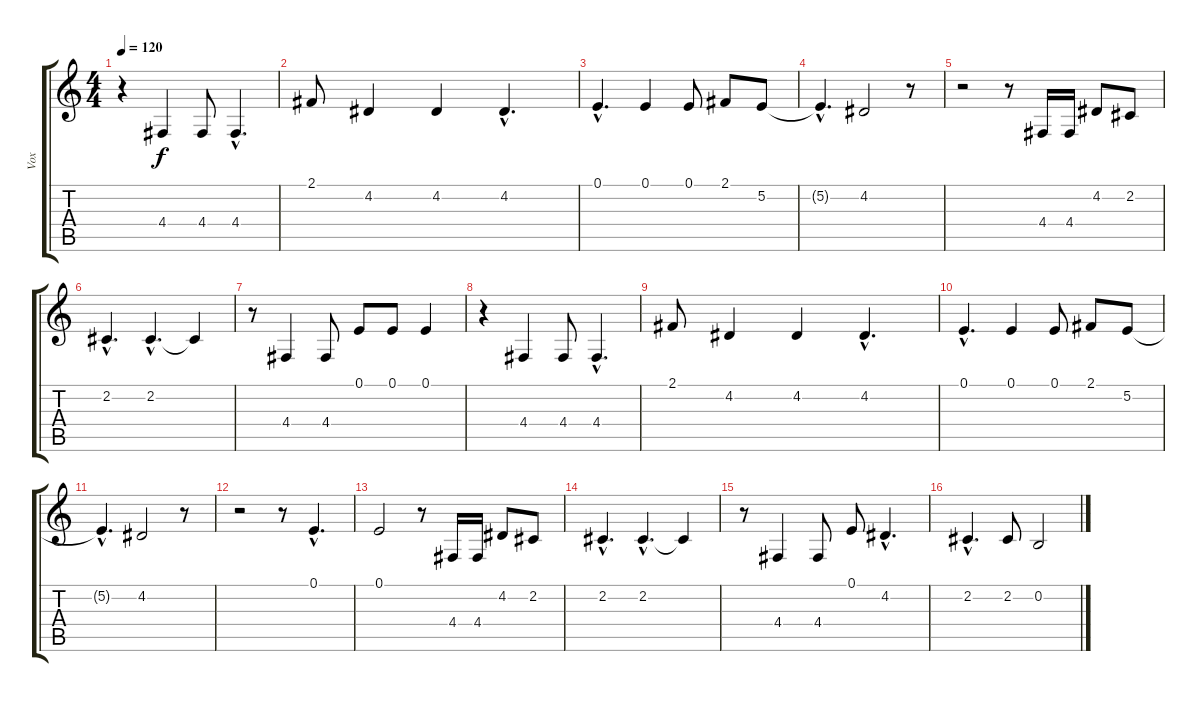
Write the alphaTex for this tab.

\track ("Vox" "Vox") {instrument harmonica}
\staff {score tabs}
\tuning (E4 B3 G3 D3 A2 E2) {hide}
\ts (4 4)
\tempo 120
\clef g2
\ks c
r.4{dy f} 4.4.4 4.4.8 4.4{hac}.4{d} |
2.1.8 4.2.4 4.2.4 4.2{hac}.4{d} |
0.1{hac}.4{d} 0.1.4 0.1.8 2.1.8 5.2.8 |
5.2{hac t}.4{d} 4.2.2 r.8 |
r.2 r.8 4.4.16 4.4.16 4.2.8 2.2.8 |
2.2{hac}.4{d} 2.2{hac}.4{d} 2.2{t}.4 |
r.8 4.4.4 4.4.8 0.1.8 0.1.8 0.1.4 |
r.4 4.4.4 4.4.8 4.4{hac}.4{d} |
2.1.8 4.2.4 4.2.4 4.2{hac}.4{d} |
0.1{hac}.4{d} 0.1.4 0.1.8 2.1.8 5.2.8 |
5.2{hac t}.4{d} 4.2.2 r.8 |
r.2 r.8 0.1{hac}.4{d} |
0.1.2 r.8 4.4.16 4.4.16 4.2.8 2.2.8 |
2.2{hac}.4{d} 2.2{hac}.4{d} 2.2{t}.4 |
r.8 4.4.4 4.4.8 0.1.8 4.2{hac}.4{d} |
2.2{hac}.4{d} 2.2.8 0.2.2
